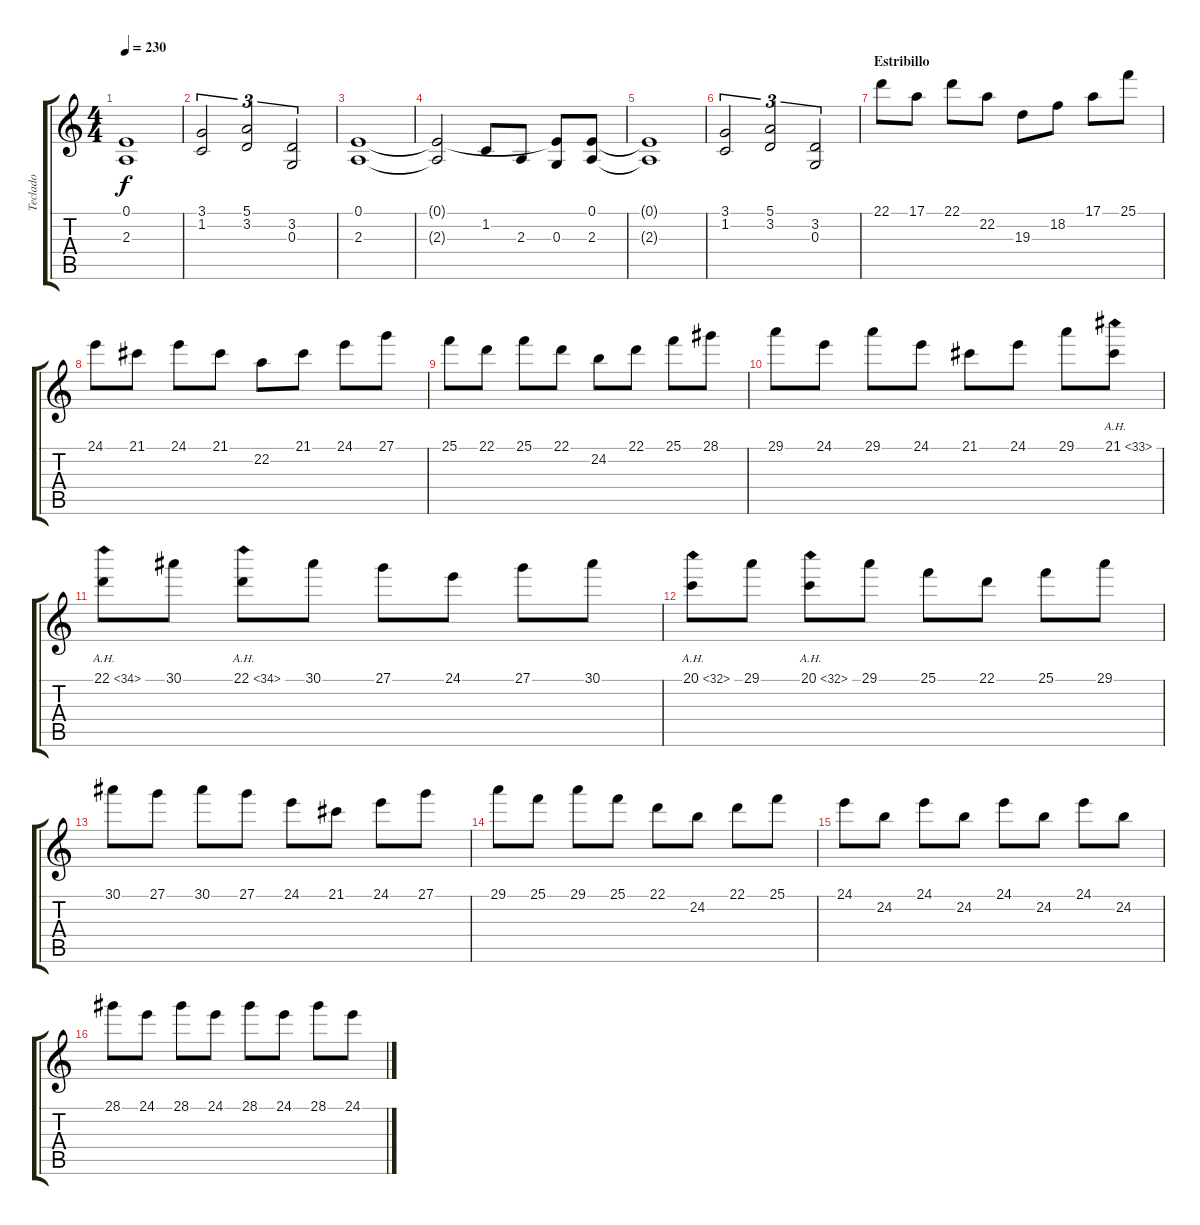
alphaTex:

\track ("Teclado" "Teclado") {instrument drawbarorgan}
\staff {score tabs}
\tuning (E4 B3 G3 D3 A2 E2) {hide}
\ts (4 4)
\tempo 230
\clef g2
\ks c
(0.1{t} 2.3{t}).1{dy f} |
(3.1 1.2).2{tu (3 2)} (5.1 3.2).2{tu (3 2)} (3.2 0.3).2{tu (3 2)} |
(0.1 2.3).1 |
(0.1{t} 2.3{t}).2 1.2.8 2.3.8 (0.1{t} 0.3).8 (0.1 2.3).8 |
(0.1{t} 2.3{t}).1 |
(3.1 1.2).2{tu (3 2)} (5.1 3.2).2{tu (3 2)} (3.2 0.3).2{tu (3 2)} |
\section ("" "Estribillo")
22.1.8{volume 16 instrument harpsichord} 17.1.8 22.1.8 22.2.8 19.3.8 18.2.8 17.1.8 25.1.8 |
24.1.8 21.1.8 24.1.8 21.1.8 22.2.8 21.1.8 24.1.8 27.1.8 |
25.1.8 22.1.8 25.1.8 22.1.8 24.2.8 22.1.8 25.1.8 28.1.8 |
29.1.8 24.1.8 29.1.8 24.1.8 21.1.8 24.1.8 29.1.8 21.1{ah 12}.8 |
22.1{ah 12}.8 30.1.8 22.1{ah 12}.8 30.1.8 27.1.8 24.1.8 27.1.8 30.1.8 |
20.1{ah 12}.8 29.1.8 20.1{ah 12}.8 29.1.8 25.1.8 22.1.8 25.1.8 29.1.8 |
30.1.8 27.1.8 30.1.8 27.1.8 24.1.8 21.1.8 24.1.8 27.1.8 |
29.1.8 25.1.8 29.1.8 25.1.8 22.1.8 24.2.8 22.1.8 25.1.8 |
24.1.8 24.2.8 24.1.8 24.2.8 24.1.8 24.2.8 24.1.8 24.2.8 |
28.1.8 24.1.8 28.1.8 24.1.8 28.1.8 24.1.8 28.1.8 24.1.8
